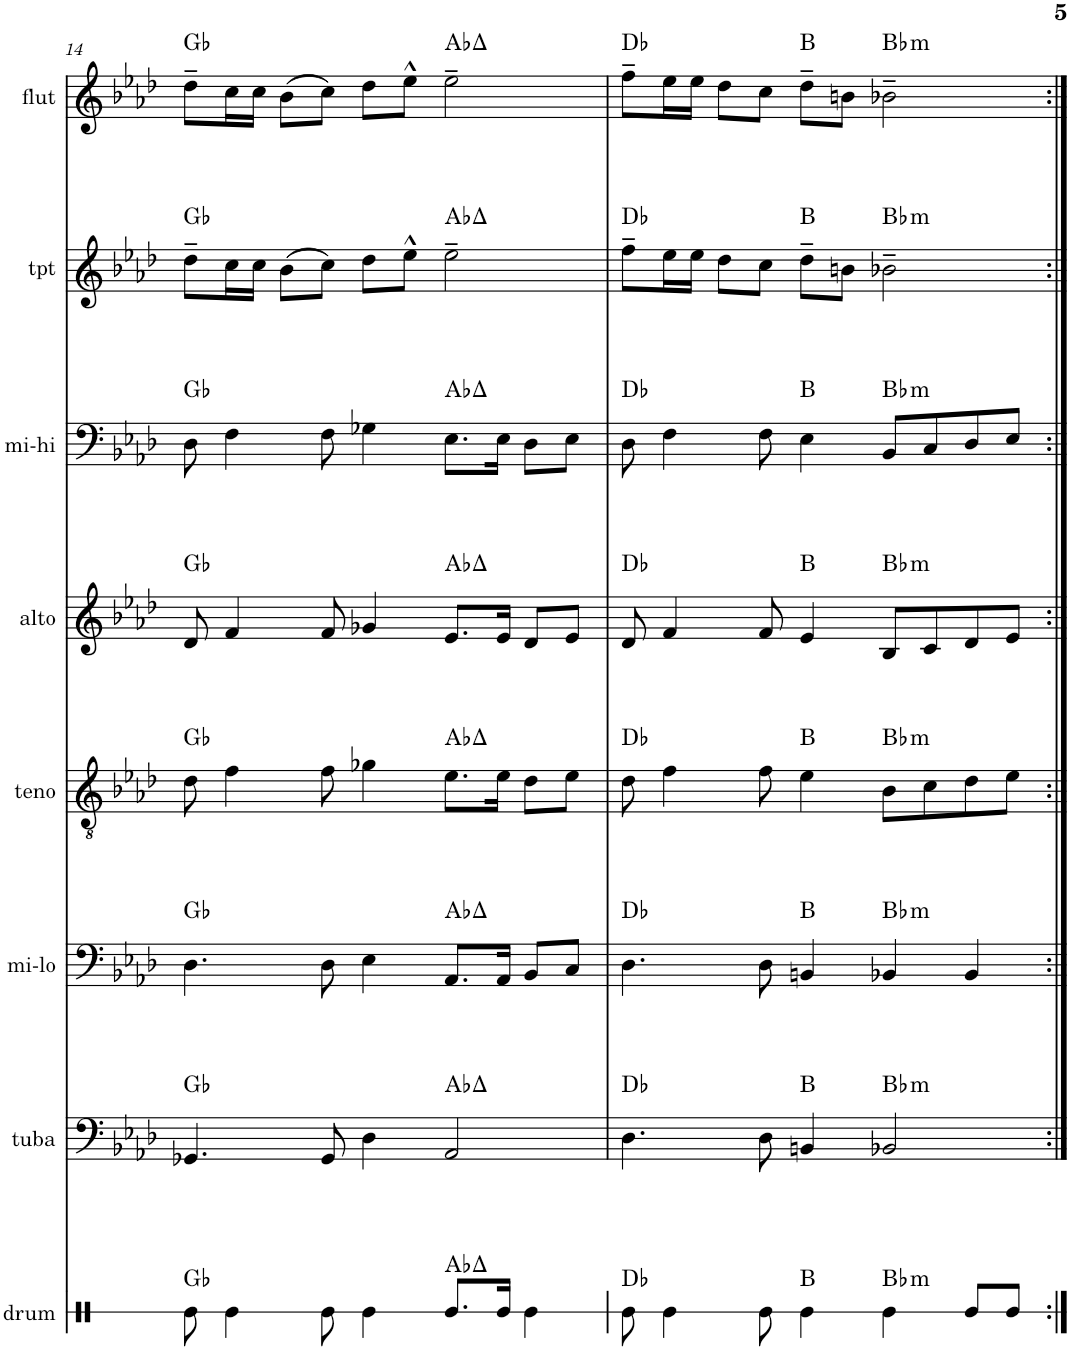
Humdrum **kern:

**kern	**harte	**kern	**harte	**kern	**harte	**kern	**harte	**kern	**harte	**kern	**harte	**kern	**harte	**kern	**harte
*part8	*part8	*part7	*part7	*part6	*part6	*part5	*part5	*part4	*part4	*part3	*part3	*part2	*part2	*part1	*part1
*staff8	*	*staff7	*	*staff6	*	*staff5	*	*staff4	*	*staff3	*	*staff2	*	*staff1	*
*I"drum	*	*I"tuba	*	*I"mi-lo	*	*I"teno	*	*I"alto	*	*I"mi-hi	*	*I"tpt	*	*I"flut	*
*I'drum	*	*I'tuba	*	*I'mi-lo	*	*I'teno	*	*I'alto	*	*I'mi-hi	*	*I'tpt	*	*I'flut	*
!!LO:PB:g=z
*clefX	*	*clefF4	*	*clefF4	*	*clefGv2	*	*clefG2	*	*clefF4	*	*clefG2	*	*clefG2	*
*	*	*	*	*	*	*Trd8c14	*	*Trd5c9	*	*	*	*Trd1c2	*	*	*
*k[]	*	*k[b-e-a-d-]	*	*k[b-e-a-d-]	*	*k[b-e-a-d-]	*	*k[b-e-a-d-]	*	*k[b-e-a-d-]	*	*k[b-e-a-d-]	*	*k[b-e-a-d-]	*
*M5/4	*	*M5/4	*	*M5/4	*	*M5/4	*	*M5/4	*	*M5/4	*	*M5/4	*	*M5/4	*
=14	=14	=14	=14	=14	=14	=14	=14	=14	=14	=14	=14	=14	=14	=14	=14
8Re\	Gb:maj	4.GG-X/	Gb:maj	4.D-\	Gb:maj	8d-\	Gb:maj	8d-/	Gb:maj	8D-\	Gb:maj	8dd-~\L	Gb:maj	8dd-~\L	Gb:maj
4Re\	.	.	.	.	.	4f\	.	4f/	.	4F\	.	16cc\L	.	16cc\L	.
.	.	.	.	.	.	.	.	.	.	.	.	16cc\JJ	.	16cc\JJ	.
.	.	.	.	.	.	.	.	.	.	.	.	(8b-\L	.	(8b-\L	.
8Re\	.	8GG-/	.	8D-\	.	8f\	.	8f/	.	8F\	.	8cc\J)	.	8cc\J)	.
4Re\	.	4D-\	.	4E-\	.	4g-X\	.	4g-X/	.	4G-X\	.	8dd-\L	.	8dd-\L	.
.	.	.	.	.	.	.	.	.	.	.	.	8ee-^^\J	.	8ee-^^\J	.
8.Re/L	Ab:maj	2AA-/	Ab:maj	8.AA-/L	Ab:maj	8.e-\L	Ab:maj	8.e-/L	Ab:maj	8.E-\L	Ab:maj	2ee-~\	Ab:maj	2ee-~\	Ab:maj
16Re/Jk	.	.	.	16AA-/Jk	.	16e-\Jk	.	16e-/Jk	.	16E-\Jk	.	.	.	.	.
4Re\	.	.	.	8BB-/L	.	8d-\L	.	8d-/L	.	8D-\L	.	.	.	.	.
.	.	.	.	8C/J	.	8e-\J	.	8e-/J	.	8E-\J	.	.	.	.	.
=15	=15	=15	=15	=15	=15	=15	=15	=15	=15	=15	=15	=15	=15	=15	=15
8Re\	Db:maj	4.D-\	Db:maj	4.D-\	Db:maj	8d-\	Db:maj	8d-/	Db:maj	8D-\	Db:maj	8ff~\L	Db:maj	8ff~\L	Db:maj
4Re\	.	.	.	.	.	4f\	.	4f/	.	4F\	.	16ee-\L	.	16ee-\L	.
.	.	.	.	.	.	.	.	.	.	.	.	16ee-\JJ	.	16ee-\JJ	.
.	.	.	.	.	.	.	.	.	.	.	.	8dd-\L	.	8dd-\L	.
8Re\	.	8D-\	.	8D-\	.	8f\	.	8f/	.	8F\	.	8cc\J	.	8cc\J	.
4Re\	B:maj	4BBn/	B:maj	4BBn/	B:maj	4e-\	B:maj	4e-/	B:maj	4E-\	B:maj	8dd-~\L	B:maj	8dd-~\L	B:maj
.	.	.	.	.	.	.	.	.	.	.	.	8bn\J	.	8bn\J	.
!	!LO:H:kt=m	!	!LO:H:kt=m	!	!LO:H:kt=m	!	!LO:H:kt=m	!	!LO:H:kt=m	!	!LO:H:kt=m	!	!LO:H:kt=m	!	!LO:H:kt=m
4Re\	Bb:min	2BB-X/	Bb:min	4BB-X/	Bb:min	8B-\L	Bb:min	8B-/L	Bb:min	8BB-/L	Bb:min	2b-X~\	Bb:min	2b-X~\	Bb:min
.	.	.	.	.	.	8c\	.	8c/	.	8C/	.	.	.	.	.
8Re/L	.	.	.	4BB-/	.	8d-\	.	8d-/	.	8D-/	.	.	.	.	.
8Re/J	.	.	.	.	.	8e-\J	.	8e-/J	.	8E-/J	.	.	.	.	.
=:|!	=:|!	=:|!	=:|!	=:|!	=:|!	=:|!	=:|!	=:|!	=:|!	=:|!	=:|!	=:|!	=:|!	=:|!	=:|!
*-	*-	*-	*-	*-	*-	*-	*-	*-	*-	*-	*-	*-	*-	*-	*-
